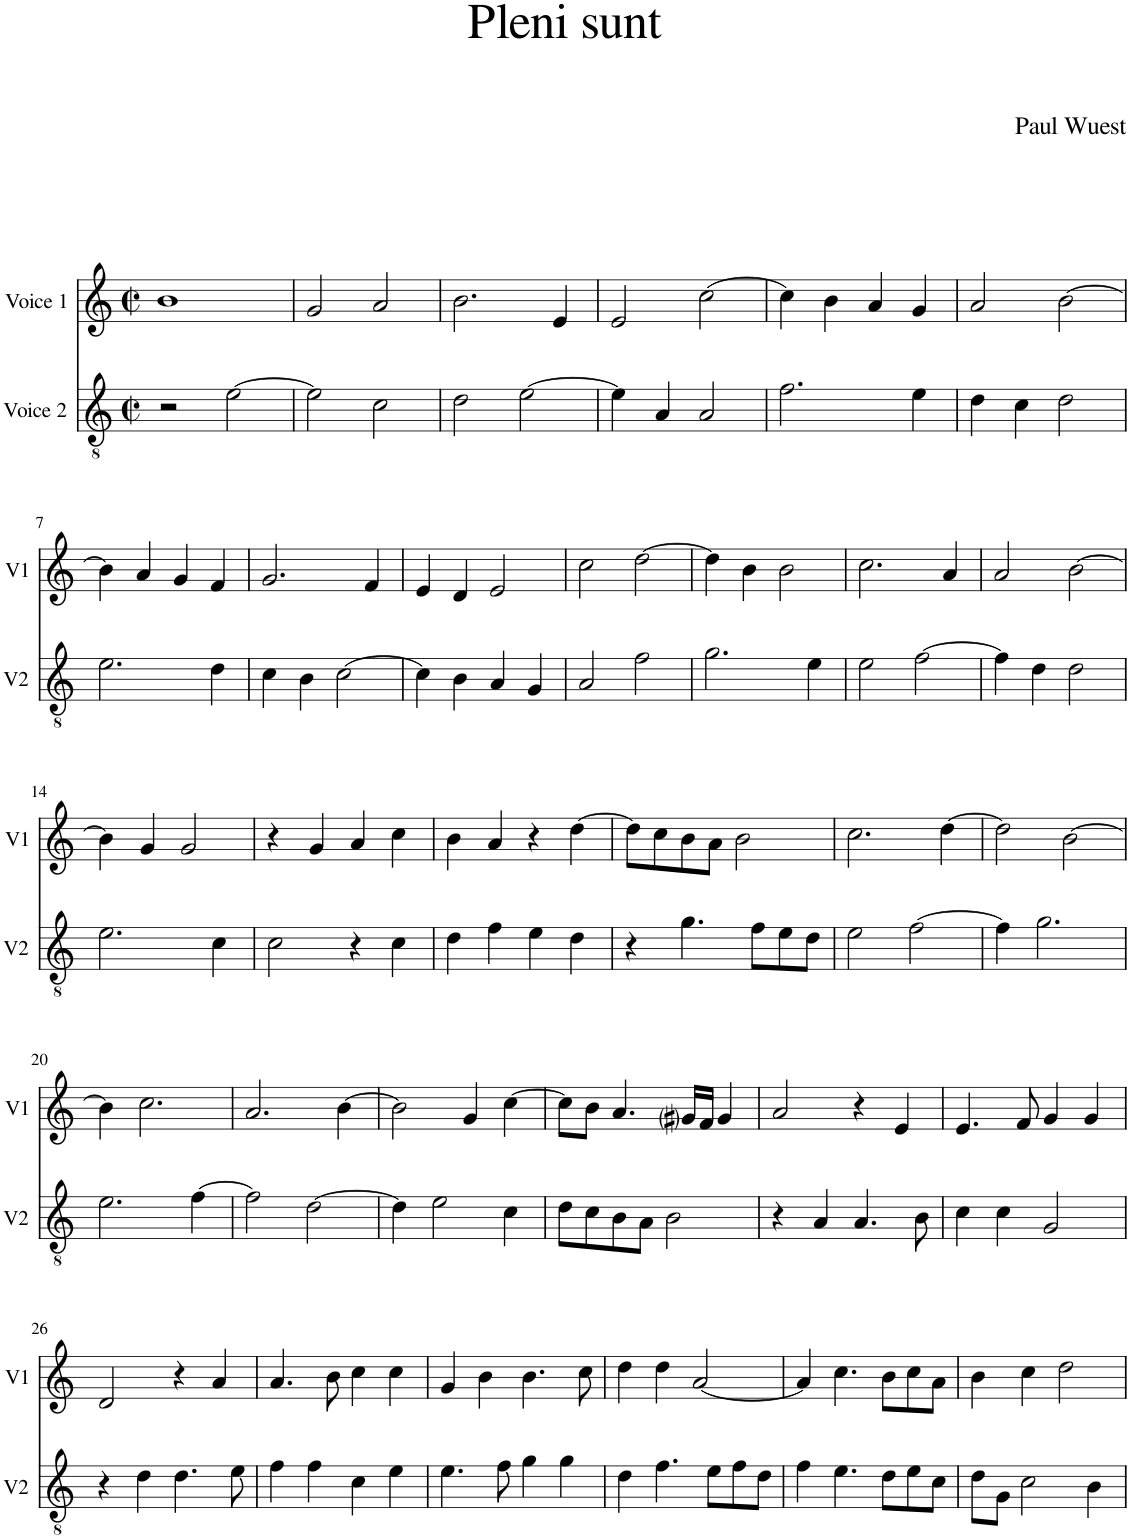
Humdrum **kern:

**kern	**kern
*part2	*part1
*staff2	*staff1
*I"Voice 2	*I"Voice 1
*I'V2	*I'V1
*clefGv2	*clefG2
*k[]	*k[]
*M2/2	*M2/2
*met(c|)	*met(c|)
=1	=1
2r	1b
[2e\	.
=2	=2
2e\]	2g/
2c\	2a/
=3	=3
2d\	2.b\
[2e\	.
.	4e/
=4	=4
4e\]	2e/
4A/	.
2A/	[2cc\
=5	=5
2.f\	4cc\]
.	4b\
.	4a/
4e\	4g/
=6	=6
4d\	2a/
4c\	.
2d\	[2b\
!!LO:LB:g=z
=7	=7
2.e\	4b\]
.	4a/
.	4g/
4d\	4f/
=8	=8
4c\	2.g/
4B\	.
[2c\	.
.	4f/
=9	=9
4c\]	4e/
4B\	4d/
4A/	2e/
4G/	.
=10	=10
2A/	2cc\
2f\	[2dd\
=11	=11
2.g\	4dd\]
.	4b\
.	2b\
4e\	.
=12	=12
2e\	2.cc\
[2f\	.
.	4a/
=13	=13
4f\]	2a/
4d\	.
2d\	[2b\
!!LO:LB:g=z
=14	=14
2.e\	4b\]
.	4g/
.	2g/
4c\	.
=15	=15
2c\	4r
.	4g/
4r	4a/
4c\	4cc\
=16	=16
4d\	4b\
4f\	4a/
4e\	4r
4d\	[4dd\
=17	=17
4r	8dd\L]
.	8cc\
4.g\	8b\
.	8a\J
.	2b\
8f\L	.
8e\	.
8d\J	.
=18	=18
2e\	2.cc\
[2f\	.
.	[4dd\
=19	=19
4f\]	2dd\]
2.g\	.
.	[2b\
!!LO:LB:g=z
=20	=20
2.e\	4b\]
.	2.cc\
[4f\	.
=21	=21
2f\]	2.a/
[2d\	.
.	[4b\
=22	=22
4d\]	2b\]
2e\	.
.	4g/
4c\	[4cc\
=23	=23
8d\L	8cc\L]
8c\	8b\J
8B\	4.a/
8A\J	.
2B\	.
.	16g#i/LL
.	16f/JJ
.	4g#/
=24	=24
4r	2a/
4A/	.
4.A/	4r
.	4e/
8B\	.
=25	=25
4c\	4.e/
4c\	.
.	8f/
2G/	4g/
.	4g/
!!LO:LB:g=z
=26	=26
4r	2d/
4d\	.
4.d\	4r
.	4a/
8e\	.
=27	=27
4f\	4.a/
4f\	.
.	8b\
4c\	4cc\
4e\	4cc\
=28	=28
4.e\	4g/
.	4b\
8f\	.
4g\	4.b\
4g\	.
.	8cc\
=29	=29
4d\	4dd\
4.f\	4dd\
.	[2a/
8e\L	.
8f\	.
8d\J	.
=30	=30
4f\	4a/]
4.e\	4.cc\
8d\L	8b\L
8e\	8cc\
8c\J	8a\J
=31	=31
8d\L	4b\
8G\J	.
2c\	4cc\
.	2dd\
4B\	.
=	=
*-	*-
